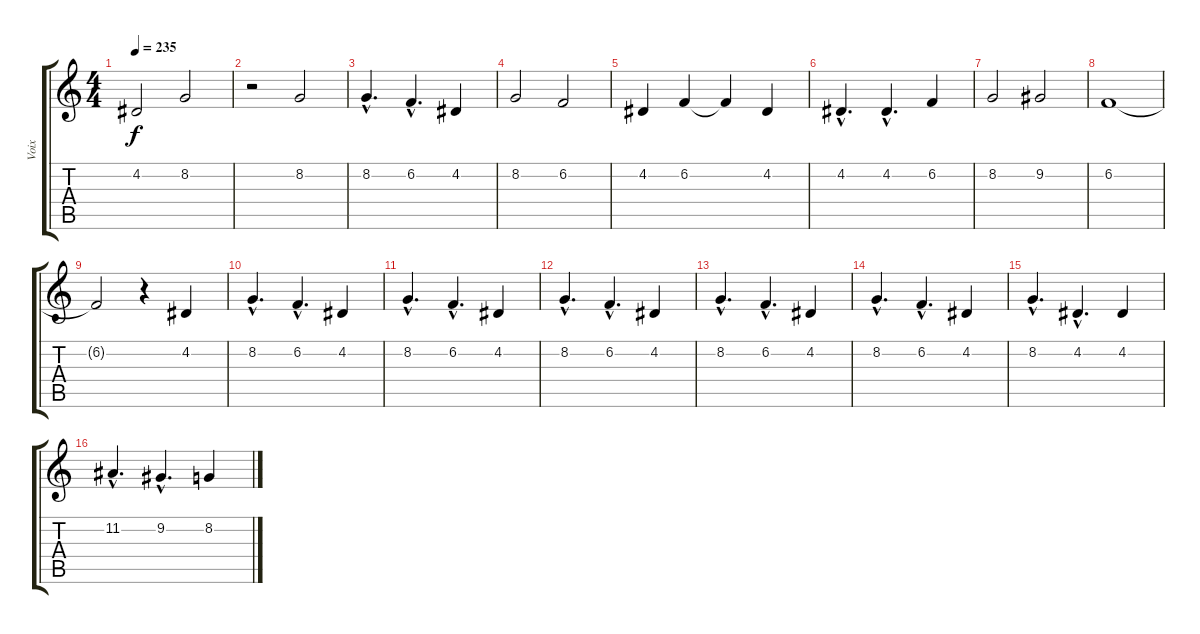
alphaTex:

\track ("Voix" "Voix") {instrument lead6voice}
\staff {score tabs}
\tuning (E4 B3 G3 D3 A2 E2) {hide}
\ts (4 4)
\tempo 235
\clef g2
\ks c
4.2.2{dy f} 8.2.2 |
r.2 8.2.2 |
8.2{hac}.4{d} 6.2{hac}.4{d} 4.2.4 |
8.2.2 6.2.2 |
4.2.4 6.2.4 6.2{t}.4 4.2.4 |
4.2{hac}.4{d} 4.2{hac}.4{d} 6.2.4 |
8.2.2 9.2.2 |
6.2.1 |
6.2{t}.2 r.4 4.2.4 |
8.2{hac}.4{d} 6.2{hac}.4{d} 4.2.4 |
8.2{hac}.4{d} 6.2{hac}.4{d} 4.2.4 |
8.2{hac}.4{d} 6.2{hac}.4{d} 4.2.4 |
8.2{hac}.4{d} 6.2{hac}.4{d} 4.2.4 |
8.2{hac}.4{d} 6.2{hac}.4{d} 4.2.4 |
8.2{hac}.4{d} 4.2{hac}.4{d} 4.2.4 |
11.2{hac}.4{d} 9.2{hac}.4{d} 8.2.4
